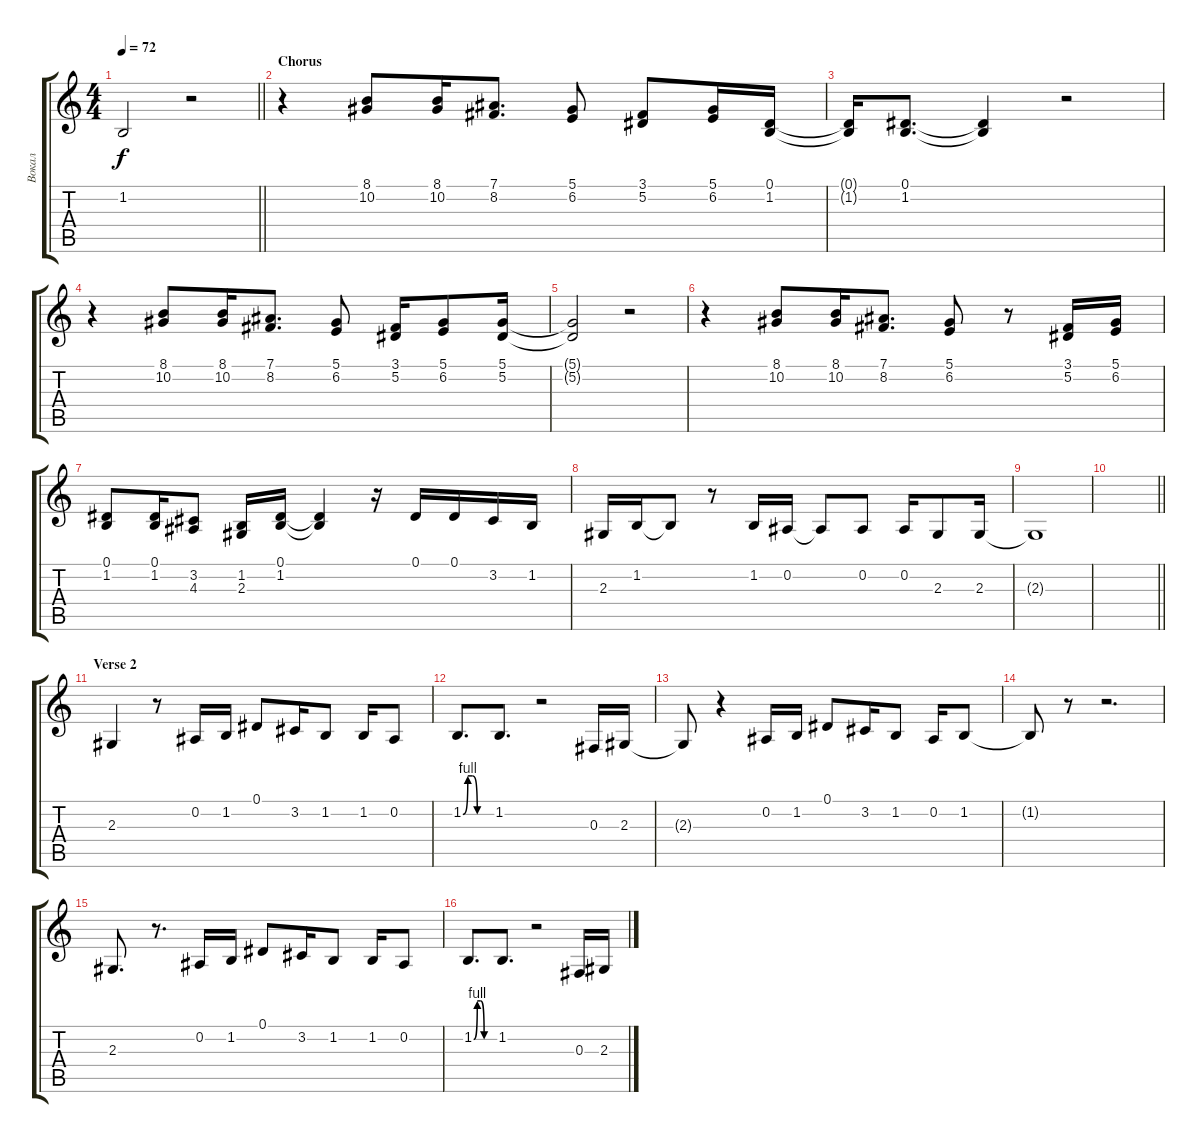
\track ("Вокал" "Вокал") {instrument trumpet}
\staff {score tabs}
\tuning (Eb4 Bb3 Gb3 Db3 Ab2 Eb2) {hide}
\ts (4 4)
\tempo 72
\clef g2
\barLineRight lightlight
\ks c
1.2{t}.2{dy f} r.2 |
\section ("" "Chorus")
r.4 (8.1 10.2).8 (8.1 10.2).16 (7.1 8.2).8{d} (5.1 6.2).8 (3.1 5.2).8 (5.1 6.2).16 (0.1 1.2).16 |
(0.1{t} 1.2{t}).16 (0.1 1.2).8{d} (0.1{t} 1.2{t}).4 r.2 |
r.4 (8.1 10.2).8 (8.1 10.2).16 (7.1 8.2).8{d} (5.1 6.2).8 (3.1 5.2).16 (5.1 6.2).8 (5.1 5.2).16 |
(5.1{t} 5.2{t}).2 r.2 |
r.4 (8.1 10.2).8 (8.1 10.2).16 (7.1 8.2).8{d} (5.1 6.2).8 r.8 (3.1 5.2).16 (5.1 6.2).16 |
(0.1 1.2).8 (0.1 1.2).16 (3.2 4.3).8 (1.2 2.3).16 (0.1 1.2).16 (0.1{t} 1.2{t}).4 r.16 0.1.16 0.1.16 3.2.16 1.2.16 |
2.3.16 1.2.16 1.2{t}.8 r.8 1.2.16 0.2.16 0.2{t}.8 0.2.8 0.2.16 2.3.8 2.3.16 |
2.3{t}.1 |
\barLineRight lightlight
|
\section ("" "Verse 2")
2.3.4 r.8 0.2.16 1.2.16 0.1.8 3.2.16 1.2.8 1.2.16 0.2.8 |
1.2{be (custom 0 0 10 4 20 4 30 0 60 0)}.8{d} 1.2.8{d} r.2 0.3.16 2.3.16 |
2.3{t}.8 r.4 0.2.16 1.2.16 0.1.8 3.2.16 1.2.8 0.2.16 1.2.8 |
1.2{t}.8 r.8 r.2{d} |
2.3.8{d} r.8{d} 0.2.16 1.2.16 0.1.8 3.2.16 1.2.8 1.2.16 0.2.8 |
1.2{be (custom 0 0 10 4 20 4 30 0 60 0)}.8{d} 1.2.8{d} r.2 0.3.16 2.3.16
